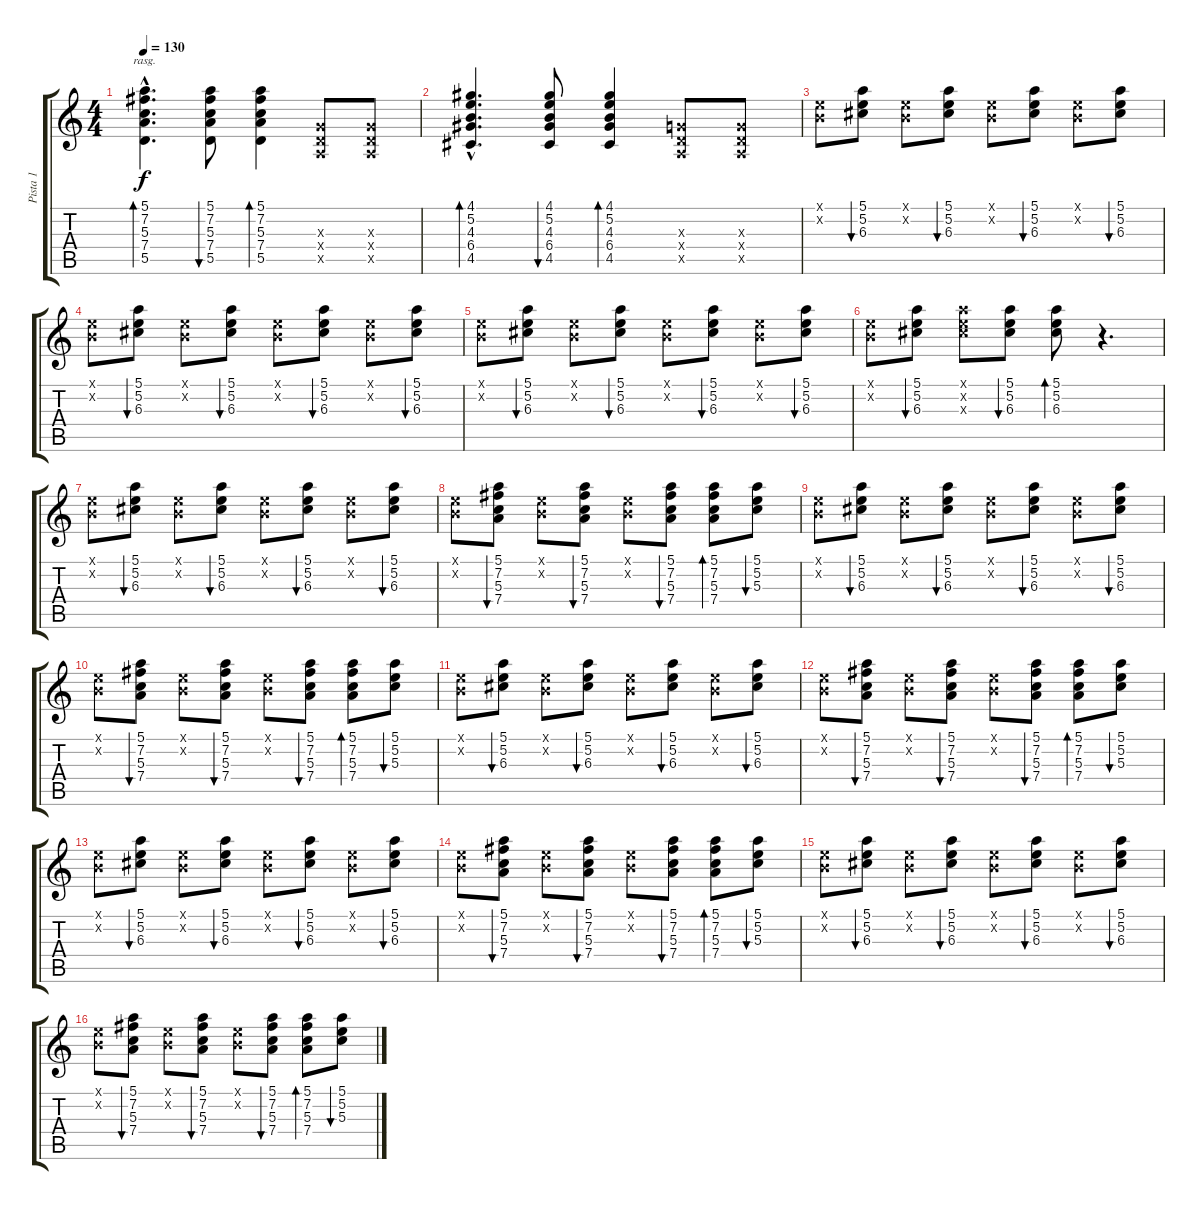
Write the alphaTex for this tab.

\track ("Pista 1" "Pista 1") {instrument electricguitarclean}
\staff {score tabs}
\tuning (E4 B3 G3 D3 A2 E2) {hide}
\ts (4 4)
\tempo 130
\clef g2
\ks c
(5.1{hac} 7.2{hac} 5.3{hac} 7.4{hac} 5.5{hac}).4{d bd 120 rasg ii dy f instrument electricguitarclean} (5.1 7.2 5.3 7.4 5.5).8{bu 60} (5.1 7.2 5.3 7.4 5.5).4{bd 120} (0.3{x} 0.4{x} 0.5{x}).8 (0.3{x} 0.4{x} 0.5{x}).8 |
(4.1{hac} 5.2{hac} 4.3{hac} 6.4{hac} 4.5{hac}).4{d bd 120} (4.1 5.2 4.3 6.4 4.5).8{bu 120} (4.1 5.2 4.3 6.4 4.5).4{bd 120} (0.3{x} 0.4{x} 0.5{x}).8 (0.3{x} 0.4{x} 0.5{x}).8 |
(0.1{x} 0.2{x}).8 (5.1 5.2 6.3).8{bu 60} (0.1{x} 0.2{x}).8 (5.1 5.2 6.3).8{bu 60} (0.1{x} 0.2{x}).8 (5.1 5.2 6.3).8{bu 60} (0.1{x} 0.2{x}).8 (5.1 5.2 6.3).8{bu 60} |
(0.1{x} 0.2{x}).8 (5.1 5.2 6.3).8{bu 60} (0.1{x} 0.2{x}).8 (5.1 5.2 6.3).8{bu 60} (0.1{x} 0.2{x}).8 (5.1 5.2 6.3).8{bu 60} (0.1{x} 0.2{x}).8 (5.1 5.2 6.3).8{bu 60} |
(0.1{x} 0.2{x}).8 (5.1 5.2 6.3).8{bu 60} (0.1{x} 0.2{x}).8 (5.1 5.2 6.3).8{bu 60} (0.1{x} 0.2{x}).8 (5.1 5.2 6.3).8{bu 60} (0.1{x} 0.2{x}).8 (5.1 5.2 6.3).8{bu 60} |
(0.1{x} 0.2{x}).8 (5.1 5.2 6.3).8{bu 60} (5.1{x} 5.2{x} 6.3{x}).8 (5.1 5.2 6.3).8{bu 60} (5.1 5.2 6.3).8{bd 60} r.4{d} |
(0.1{x} 0.2{x}).8 (5.1 5.2 6.3).8{bu 60} (0.1{x} 0.2{x}).8 (5.1 5.2 6.3).8{bu 60} (0.1{x} 0.2{x}).8 (5.1 5.2 6.3).8{bu 60} (0.1{x} 0.2{x}).8 (5.1 5.2 6.3).8{bu 60} |
(0.1{x} 0.2{x}).8 (5.1 7.2 5.3 7.4).8{bu 60} (0.1{x} 0.2{x}).8 (5.1 7.2 5.3 7.4).8{bu 60} (0.1{x} 0.2{x}).8 (5.1 7.2 5.3 7.4).8{bu 60} (5.1 7.2 5.3 7.4).8{bd 60} (5.1 5.2 5.3).8{bu 60} |
(0.1{x} 0.2{x}).8 (5.1 5.2 6.3).8{bu 60} (0.1{x} 0.2{x}).8 (5.1 5.2 6.3).8{bu 60} (0.1{x} 0.2{x}).8 (5.1 5.2 6.3).8{bu 60} (0.1{x} 0.2{x}).8 (5.1 5.2 6.3).8{bu 60} |
(0.1{x} 0.2{x}).8 (5.1 7.2 5.3 7.4).8{bu 60} (0.1{x} 0.2{x}).8 (5.1 7.2 5.3 7.4).8{bu 60} (0.1{x} 0.2{x}).8 (5.1 7.2 5.3 7.4).8{bu 60} (5.1 7.2 5.3 7.4).8{bd 60} (5.1 5.2 5.3).8{bu 60} |
(0.1{x} 0.2{x}).8 (5.1 5.2 6.3).8{bu 60} (0.1{x} 0.2{x}).8 (5.1 5.2 6.3).8{bu 60} (0.1{x} 0.2{x}).8 (5.1 5.2 6.3).8{bu 60} (0.1{x} 0.2{x}).8 (5.1 5.2 6.3).8{bu 60} |
(0.1{x} 0.2{x}).8 (5.1 7.2 5.3 7.4).8{bu 60} (0.1{x} 0.2{x}).8 (5.1 7.2 5.3 7.4).8{bu 60} (0.1{x} 0.2{x}).8 (5.1 7.2 5.3 7.4).8{bu 60} (5.1 7.2 5.3 7.4).8{bd 60} (5.1 5.2 5.3).8{bu 60} |
(0.1{x} 0.2{x}).8 (5.1 5.2 6.3).8{bu 60} (0.1{x} 0.2{x}).8 (5.1 5.2 6.3).8{bu 60} (0.1{x} 0.2{x}).8 (5.1 5.2 6.3).8{bu 60} (0.1{x} 0.2{x}).8 (5.1 5.2 6.3).8{bu 60} |
(0.1{x} 0.2{x}).8 (5.1 7.2 5.3 7.4).8{bu 60} (0.1{x} 0.2{x}).8 (5.1 7.2 5.3 7.4).8{bu 60} (0.1{x} 0.2{x}).8 (5.1 7.2 5.3 7.4).8{bu 60} (5.1 7.2 5.3 7.4).8{bd 60} (5.1 5.2 5.3).8{bu 60} |
(0.1{x} 0.2{x}).8 (5.1 5.2 6.3).8{bu 60} (0.1{x} 0.2{x}).8 (5.1 5.2 6.3).8{bu 60} (0.1{x} 0.2{x}).8 (5.1 5.2 6.3).8{bu 60} (0.1{x} 0.2{x}).8 (5.1 5.2 6.3).8{bu 60} |
(0.1{x} 0.2{x}).8 (5.1 7.2 5.3 7.4).8{bu 60} (0.1{x} 0.2{x}).8 (5.1 7.2 5.3 7.4).8{bu 60} (0.1{x} 0.2{x}).8 (5.1 7.2 5.3 7.4).8{bu 60} (5.1 7.2 5.3 7.4).8{bd 60} (5.1 5.2 5.3).8{bu 60}
